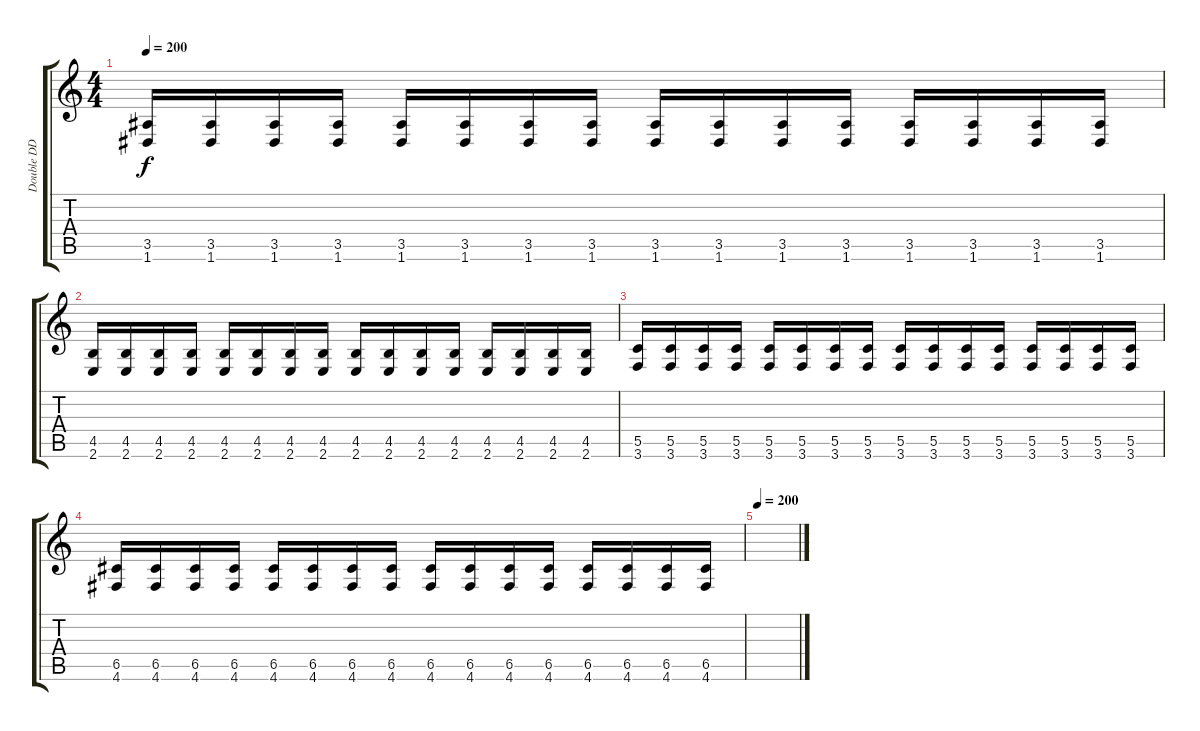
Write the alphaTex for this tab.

\track ("Double DD" "Double DD") {instrument distortionguitar}
\staff {score tabs}
\tuning (D4 A3 F3 C3 G2 D2) {hide}
\ts (4 4)
\tempo 200
\clef g2
\ks c
(3.5 1.6).16{dy f} (3.5 1.6).16 (3.5 1.6).16 (3.5 1.6).16 (3.5 1.6).16 (3.5 1.6).16 (3.5 1.6).16 (3.5 1.6).16 (3.5 1.6).16 (3.5 1.6).16 (3.5 1.6).16 (3.5 1.6).16 (3.5 1.6).16 (3.5 1.6).16 (3.5 1.6).16 (3.5 1.6).16 |
(4.5 2.6).16 (4.5 2.6).16 (4.5 2.6).16 (4.5 2.6).16 (4.5 2.6).16 (4.5 2.6).16 (4.5 2.6).16 (4.5 2.6).16 (4.5 2.6).16 (4.5 2.6).16 (4.5 2.6).16 (4.5 2.6).16 (4.5 2.6).16 (4.5 2.6).16 (4.5 2.6).16 (4.5 2.6).16 |
(5.5 3.6).16 (5.5 3.6).16 (5.5 3.6).16 (5.5 3.6).16 (5.5 3.6).16 (5.5 3.6).16 (5.5 3.6).16 (5.5 3.6).16 (5.5 3.6).16 (5.5 3.6).16 (5.5 3.6).16 (5.5 3.6).16 (5.5 3.6).16 (5.5 3.6).16 (5.5 3.6).16 (5.5 3.6).16 |
(6.5 4.6).16 (6.5 4.6).16 (6.5 4.6).16 (6.5 4.6).16 (6.5 4.6).16 (6.5 4.6).16 (6.5 4.6).16 (6.5 4.6).16 (6.5 4.6).16 (6.5 4.6).16 (6.5 4.6).16 (6.5 4.6).16 (6.5 4.6).16 (6.5 4.6).16 (6.5 4.6).16 (6.5 4.6).16 |
\tempo 200
